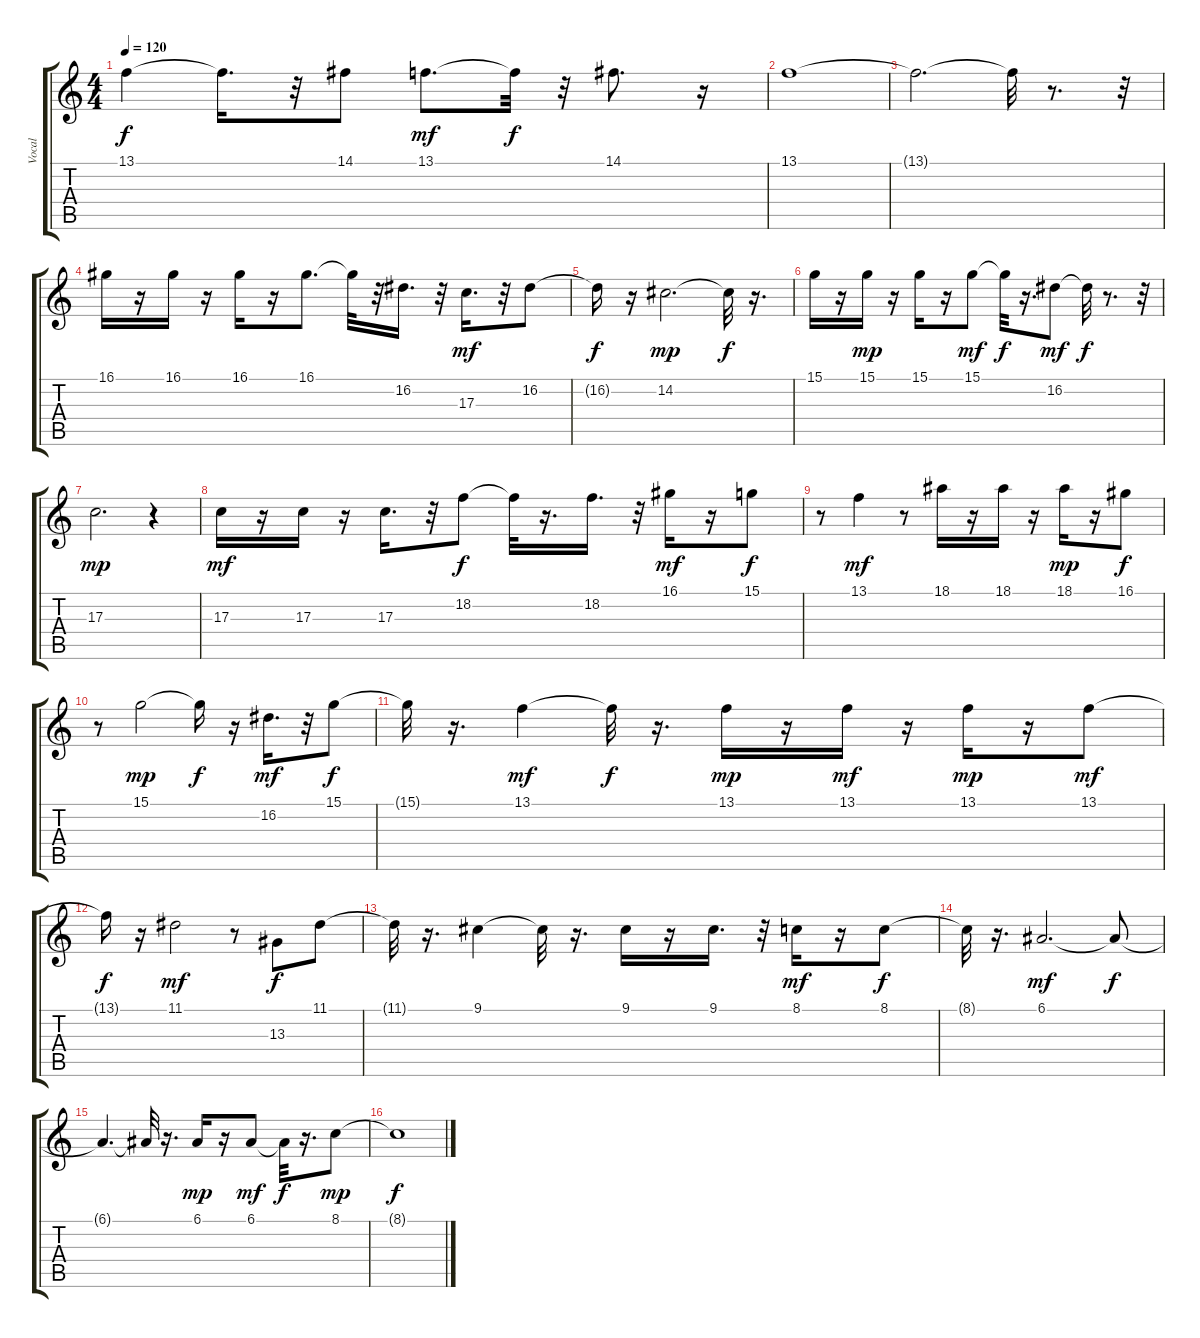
\track ("Vocal" "Vocal") {instrument flute}
\staff {score tabs}
\tuning (E4 B3 G3 D3 A2 E2) {hide}
\ts (4 4)
\tempo 120
\clef g2
\ks c
13.1{t}.4{dy f} 13.1{t}.16{d} r.32 14.1.8 13.1.8{d dy mf} 13.1{t}.32{dy f} r.32 14.1.8{d} r.16 |
13.1.1 |
13.1{t}.2{d} 13.1{t}.32 r.8{d} r.32 |
16.1.16 r.16 16.1.16 r.16 16.1.16 r.16 16.1.8{d} 16.1{t}.32 r.32 16.2.16{d} r.32 17.3.16{d dy mf} r.32 16.2.8 |
16.2{t}.16{dy f} r.16 14.2.2{d dy mp} 14.2{t}.32{dy f} r.16{d} |
15.1.16 r.16 15.1.16{dy mp} r.16 15.1.16 r.16 15.1.8{dy mf} 15.1{t}.32{dy f} r.16{d} 16.2.8{dy mf} 16.2{t}.32{dy f} r.8{d} r.32 |
17.3.2{d dy mp} r.4 |
17.3.16{dy mf} r.16 17.3.16 r.16 17.3.16{d} r.32 18.2.8{dy f} 18.2{t}.32 r.16{d} 18.2.16{d} r.32 16.1.16{dy mf} r.16 15.1.8{dy f} |
r.8 13.1.4{dy mf} r.8 18.1.16 r.16 18.1.16 r.16 18.1.16{dy mp} r.16 16.1.8{dy f} |
r.8 15.1.2{dy mp} 15.1{t}.16{dy f} r.16 16.2.16{d dy mf} r.32 15.1.8{dy f} |
15.1{t}.32 r.16{d} 13.1.4{dy mf} 13.1{t}.32{dy f} r.16{d} 13.1.16{dy mp} r.16 13.1.16{dy mf} r.16 13.1.16{dy mp} r.16 13.1.8{dy mf} |
13.1{t}.16{dy f} r.16 11.1.2{dy mf} r.8 13.3.8{dy f} 11.1.8 |
11.1{t}.32 r.16{d} 9.1.4 9.1{t}.32 r.16{d} 9.1.16 r.16 9.1.16{d} r.32 8.1.16{dy mf} r.16 8.1.8{dy f} |
8.1{t}.32 r.16{d} 6.1.2{d dy mf} 6.1{t}.8{dy f} |
6.1{t}.4{d} 6.1{t}.32 r.16{d} 6.1.16{dy mp} r.16 6.1.8{dy mf} 6.1{t}.32{dy f} r.16{d} 8.1.8{dy mp} |
8.1{t}.1{dy f}
